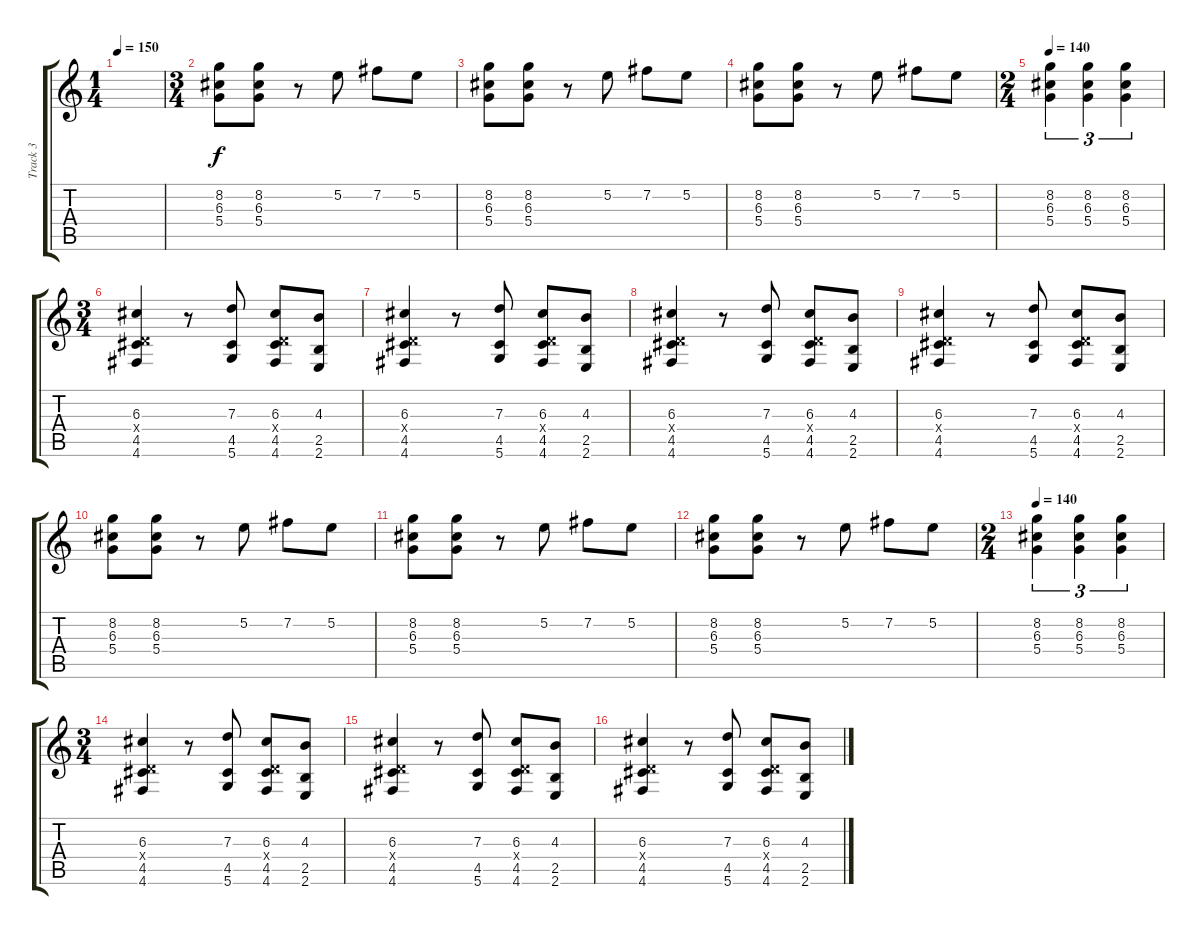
\track ("Track 3" "Track 3") {instrument distortionguitar}
\staff {score tabs}
\tuning (E4 B3 G3 D3 A2 D2) {hide}
\ts (1 4)
\tempo 150
\clef g2
\ks c
|
\ts (3 4)
(8.2 6.3 5.4).8 (8.2 6.3 5.4).8 r.8 5.2.8 7.2.8 5.2.8 |
(8.2 6.3 5.4).8 (8.2 6.3 5.4).8 r.8 5.2.8 7.2.8 5.2.8 |
(8.2 6.3 5.4).8 (8.2 6.3 5.4).8 r.8 5.2.8 7.2.8 5.2.8 |
\ts (2 4)
\tempo 140
(8.2 6.3 5.4).4{tu (3 2)} (8.2 6.3 5.4).4{tu (3 2)} (8.2 6.3 5.4).4{tu (3 2)} |
\ts (3 4)
(6.3 0.4{x} 4.5 4.6).4 r.8 (7.3 4.5 5.6).8 (6.3 0.4{x} 4.5 4.6).8 (4.3 2.5 2.6).8 |
(6.3 0.4{x} 4.5 4.6).4 r.8 (7.3 4.5 5.6).8 (6.3 0.4{x} 4.5 4.6).8 (4.3 2.5 2.6).8 |
(6.3 0.4{x} 4.5 4.6).4 r.8 (7.3 4.5 5.6).8 (6.3 0.4{x} 4.5 4.6).8 (4.3 2.5 2.6).8 |
(6.3 0.4{x} 4.5 4.6).4 r.8 (7.3 4.5 5.6).8 (6.3 0.4{x} 4.5 4.6).8 (4.3 2.5 2.6).8 |
(8.2 6.3 5.4).8 (8.2 6.3 5.4).8 r.8 5.2.8 7.2.8 5.2.8 |
(8.2 6.3 5.4).8 (8.2 6.3 5.4).8 r.8 5.2.8 7.2.8 5.2.8 |
(8.2 6.3 5.4).8 (8.2 6.3 5.4).8 r.8 5.2.8 7.2.8 5.2.8 |
\ts (2 4)
\tempo 140
(8.2 6.3 5.4).4{tu (3 2)} (8.2 6.3 5.4).4{tu (3 2)} (8.2 6.3 5.4).4{tu (3 2)} |
\ts (3 4)
(6.3 0.4{x} 4.5 4.6).4 r.8 (7.3 4.5 5.6).8 (6.3 0.4{x} 4.5 4.6).8 (4.3 2.5 2.6).8 |
(6.3 0.4{x} 4.5 4.6).4 r.8 (7.3 4.5 5.6).8 (6.3 0.4{x} 4.5 4.6).8 (4.3 2.5 2.6).8 |
(6.3 0.4{x} 4.5 4.6).4 r.8 (7.3 4.5 5.6).8 (6.3 0.4{x} 4.5 4.6).8 (4.3 2.5 2.6).8
